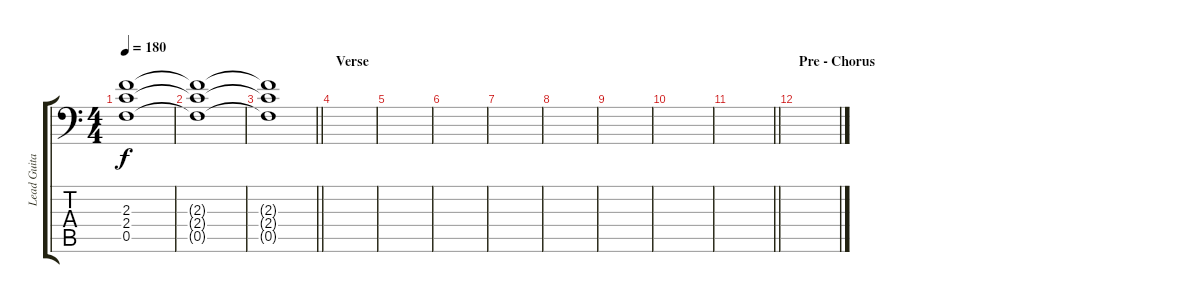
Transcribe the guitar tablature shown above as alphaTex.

\track ("Lead Guitar 2" "Lead Guita") {instrument distortionguitar}
\staff {score tabs}
\tuning (C4 G3 Eb3 Bb2 F2 Bb1) {hide}
\ts (4 4)
\tempo 180
\clef f4
\ks c
(2.3{t} 2.4{t} 0.5{t}).1{dy f} |
(2.3{t} 2.4{t} 0.5{t}).1 |
\barLineRight lightlight
(2.3{t} 2.4{t} 0.5{t}).1 |
\section ("" "Verse")
|
|
|
|
|
|
|
\barLineRight lightlight
|
\section ("" "Pre - Chorus")
